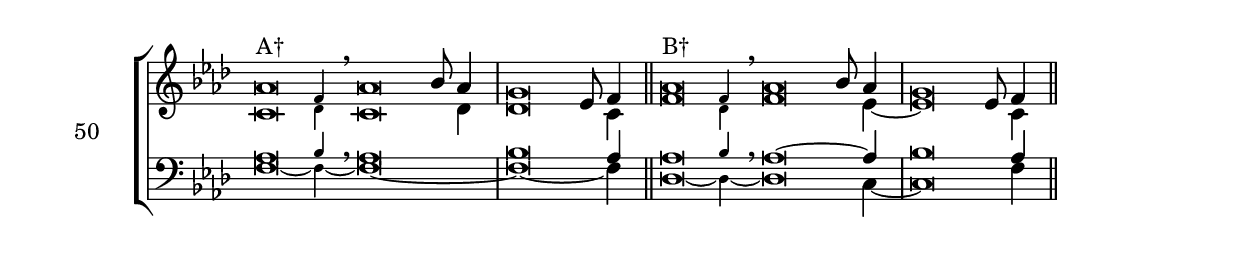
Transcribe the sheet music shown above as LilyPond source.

\version "2.18.2"
\version "2.18.2"

divisioMinima = {
    \bar ""
    \once \override BreathingSign.stencil = #ly:breathing-sign::divisio-minima
    \once \override BreathingSign.Y-offset = #0
    \breathe
}

dm = {
    \bar ""
    \once \override BreathingSign.stencil = #ly:breathing-sign::divisio-maior
    \once \override BreathingSign.Y-offset = #0
    \breathe
}
divisioMaxima = {
    \bar ""
    \once \override BreathingSign.stencil = #ly:breathing-sign::divisio-maxima
    \once \override BreathingSign.Y-offset = #0
    \breathe
}

fi = { \bar "||" }
ll = { \once \override LyricText.self-alignment-X = #LEFT }
sm = { \set melismaBusyProperties = #'() }
usm = { \unset melismaBusyProperties }

global = {
    \key f \minor
    \cadenzaOn
    \set tieWaitForNote = ##t
    \autoBeamOff
    %\hide Staff.Stem
}

sopranoOneFlex = { \afterGrace aes'\breve^"A†" f'4 \breathe aes'\breve bes'8 aes'4 \bar "|" g'\breve ees'8 f'4  \bar "||" }
sopranoOne = { aes'\breve^"A" bes'8 aes'4 \bar "|" g'\breve ees'8 f'4 }
sopranoTwoFlex = { \afterGrace aes'\breve^"B†" f'4 \breathe aes'\breve bes'8 aes'4 \bar "|" g'\breve ees'8 f'4  \bar "||" }
sopranoTwo = { aes'\breve^"B" bes'8 aes'4 \bar "|" g'\breve ees'8 f'4 \bar "||"}

altoOneFlex = { \afterGrace c'\breve des'4 c'\breve s8 des'4 des'\breve s8 c'4 }
altoOne = { c'\breve s8 des'4 des'\breve s8 c'4 }
altoTwoFlex = { \afterGrace f'\breve des'4 f'\breve s8 ees'4~ ees'\breve  s8 c'4}
altoTwo = { f'\breve s8 ees'4~ ees'\breve  s8 c'4 }

tenorOneFlex = { \afterGrace aes\breve bes4 \breathe aes\breve s8 s4 \bar "|" bes\breve s8 aes4 \bar "||" }
tenorOne = { aes\breve s8 s4 \bar "|" bes\breve s8 aes4 \bar "||" }
tenorTwoFlex = { \afterGrace aes\breve bes4 \breathe aes\breve ~ s8 aes4 \bar "|" bes\breve s8 aes4 \bar "||" }
tenorTwo = { aes\breve ~ s8 aes4 \bar "|" bes\breve s8 aes4 \bar "||" }

bassOneFlex = { \afterGrace f\breve ~ f4~ f\breve~ s8 s4 f\breve~ s8 f4  }
bassOne = { f\breve~ s8 s4 f\breve~ s8 f4 }
bassTwoFlex = { \afterGrace des\breve~ des4~ des\breve s8 c4~ c\breve s8 f4 }
bassTwo = { des\breve s8 c4~ c\breve s8 f4 }




sopMusic = {
    \global
    \voiceOne
    \sopranoOneFlex
    \sopranoTwoFlex
}
altoMusic = {
    \global
    \voiceTwo
    \altoOneFlex
    \altoTwoFlex
    %\altoOne
    %\altoTwo
}
tenorMusic = {
    \global
    \voiceOne
    \tenorOneFlex
    \tenorTwoFlex
    %\tenorOne
    %\tenorTwo
}
bassMusic = {
    \global
    \voiceTwo
    \bassOneFlex
    \bassTwoFlex
    %\bassOne
    %\bassTwo
}

\score {

    \header {
        %piece = \markup { \fontsize #2 \bold "LBI_3a" }
    }
    <<
        \transpose e e {



            \new ChoirStaff \with { instrumentName = #"50" } % LBI_12c
            <<
                \new Staff ="up"
                <<
                    \clef treble
                    \accidentalStyle forget
                    \new Voice = "Soprano" \sopMusic
                    \new Voice = "Alto" \altoMusic
                >>
                \new Staff ="down"
                <<
                    \clef bass
                    \accidentalStyle forget
                    \new Voice = "Tenor" \tenorMusic
                    \new Voice = "Bass" \bassMusic
                >>
            >>
        }
    >>

    \layout 
    { 
        ragged-last = ##t
        \context 
        { 
            \Staff 
            \remove Time_signature_engraver 
        } 

    } 

}
